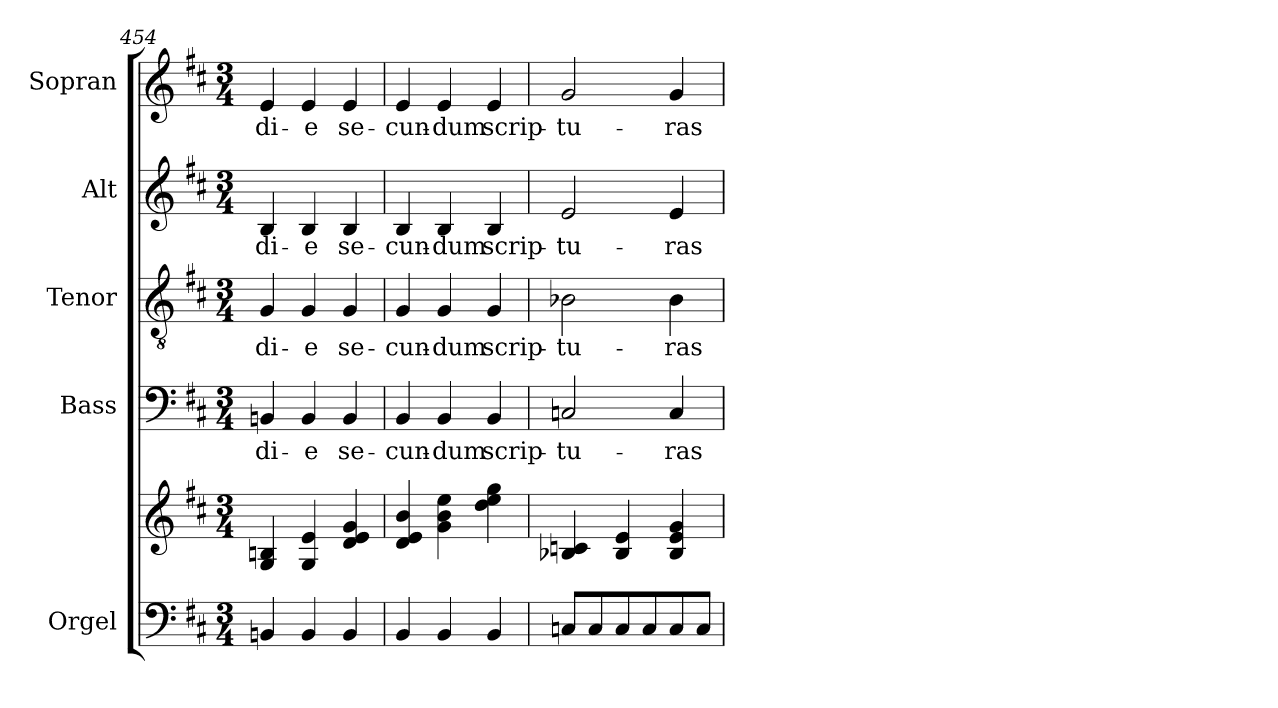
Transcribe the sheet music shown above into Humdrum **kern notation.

**kern	**kern	**kern	**text	**kern	**text	**kern	**text	**kern	**text
*part5	*part5	*part4	*part4	*part3	*part3	*part2	*part2	*part1	*part1
*staff6	*staff5	*staff4	*staff4	*staff3	*staff3	*staff2	*staff2	*staff1	*staff1
*I"Orgel	*	*I"Bass	*	*I"Tenor	*	*I"Alt	*	*I"Sopran	*
*I'Org.	*	*I'B.	*	*I'T.	*	*I'A.	*	*I'S.	*
*clefF4	*clefG2	*clefF4	*	*clefGv2	*	*clefG2	*	*clefG2	*
*k[f#c#]	*k[f#c#]	*k[f#c#]	*	*k[f#c#]	*	*k[f#c#]	*	*k[f#c#]	*
*D:	*D:	*D:	*	*D:	*	*D:	*	*D:	*
*M3/4	*M3/4	*M3/4	*	*M3/4	*	*M3/4	*	*M3/4	*
=454	=454	=454	=454	=454	=454	=454	=454	=454	=454
!	!	!	!LO:LY:b	!	!LO:LY:b	!	!LO:LY:b	!	!LO:LY:b
4BBn/	4G/ 4Bn/	4BBn/	di-	4G/	di-	4B/	di-	4e/	di-
!	!	!	!LO:LY:b	!	!LO:LY:b	!	!LO:LY:b	!	!LO:LY:b
4BB/	4G/ 4e/	4BB/	-e	4G/	-e	4B/	-e	4e/	-e
!	!	!	!LO:LY:b	!	!LO:LY:b	!	!LO:LY:b	!	!LO:LY:b
4BB/	4d/ 4e/ 4g/	4BB/	se-	4G/	se-	4B/	se-	4e/	se-
=455	=455	=455	=455	=455	=455	=455	=455	=455	=455
!	!	!	!LO:LY:b	!	!LO:LY:b	!	!LO:LY:b	!	!LO:LY:b
4BB/	4d/ 4e/ 4b/	4BB/	-cun-	4G/	-cun-	4B/	-cun-	4e/	-cun-
!	!	!	!LO:LY:b	!	!LO:LY:b	!	!LO:LY:b	!	!LO:LY:b
4BB/	4g\ 4b\ 4ee\	4BB/	-dum	4G/	-dum	4B/	-dum	4e/	-dum
!	!	!	!LO:LY:b	!	!LO:LY:b	!	!LO:LY:b	!	!LO:LY:b
4BB/	4dd\ 4ee\ 4gg\	4BB/	scrip-	4G/	scrip-	4B/	scrip-	4e/	scrip-
=456	=456	=456	=456	=456	=456	=456	=456	=456	=456
!	!	!	!LO:LY:b	!	!LO:LY:b	!	!LO:LY:b	!	!LO:LY:b
8Cn/L	4B-X/ 4cn/	2Cn/	-tu-	2B-X\	-tu-	2e/	-tu-	2g/	-tu-
8C/	.	.	.	.	.	.	.	.	.
8C/	4B-/ 4e/	.	.	.	.	.	.	.	.
8C/	.	.	.	.	.	.	.	.	.
!	!	!	!LO:LY:b	!	!LO:LY:b	!	!LO:LY:b	!	!LO:LY:b
8C/	4B-/ 4e/ 4g/	4C/	-ras	4B-\	-ras	4e/	-ras	4g/	-ras
8C/J	.	.	.	.	.	.	.	.	.
=	=	=	=	=	=	=	=	=	=
*-	*-	*-	*-	*-	*-	*-	*-	*-	*-
